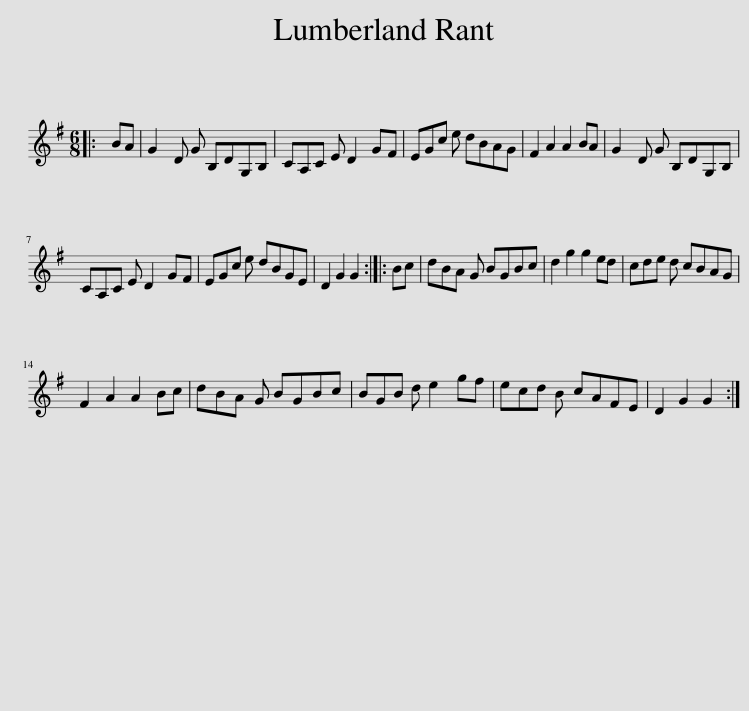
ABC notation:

X:1
L:1/8
M:6/8
I:linebreak $
K:G
V:1 treble
V:1
|: BA | G2 D G B,DG,B, | CA,C E D2 GF | EGc e dBAG | F2 A2 A2 BA | %5
 G2 D G B,DG,B, |$ CA,C E D2 GF | EGc e dBGE | D2 G2 G2 :: Bc | %10
 dBA G BGBc | d2 g2 g2 ed | cde d cBAG |$ F2 A2 A2 Bc | dBA G BGBc | %15
 BGB d e2 gf | ecd B cAFE | D2 G2 G2 :| %18
